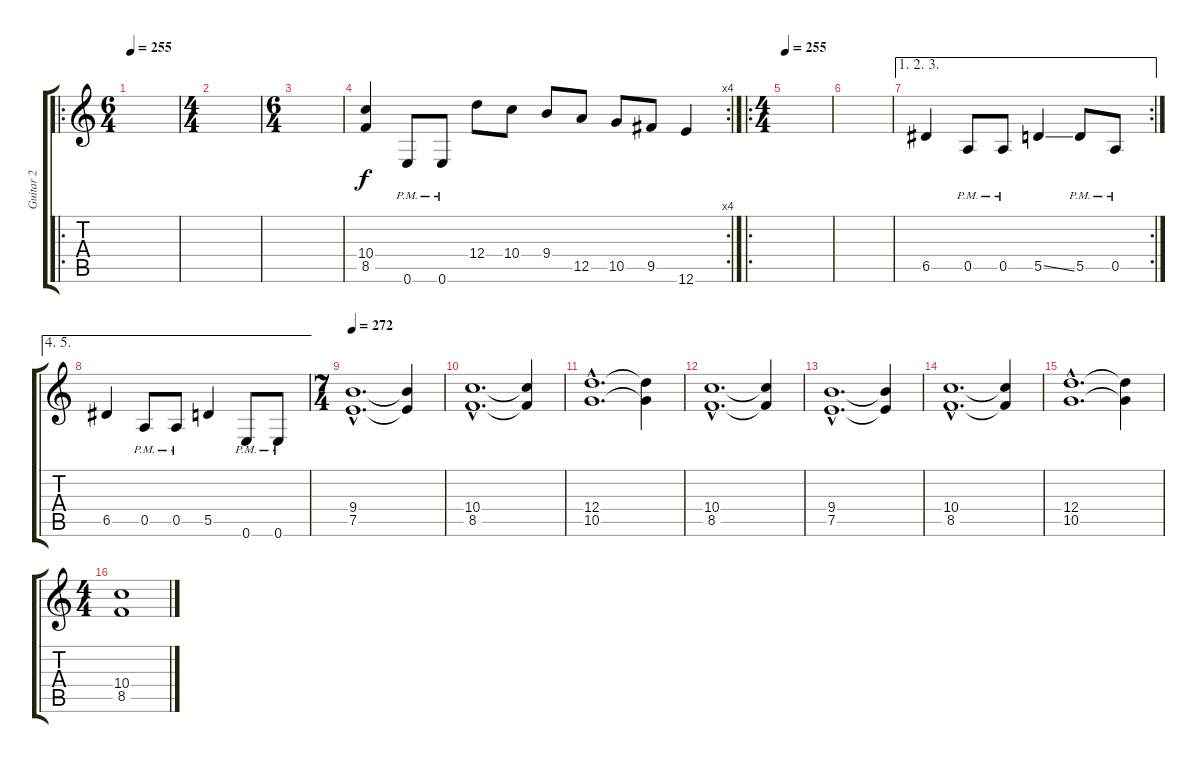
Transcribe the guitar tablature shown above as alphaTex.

\track ("Guitar 2" "Guitar 2") {instrument distortionguitar}
\staff {score tabs}
\tuning (E4 B3 G3 D3 A2 E2) {hide}
\ro
\ts (6 4)
\tempo 255
\clef g2
\ks c
|
\ts (4 4)
|
\ts (6 4)
|
\rc 4
(10.4 8.5).4{balance 16} 0.6{pm}.8 0.6{pm}.8 12.4.8 10.4.8 9.4.8 12.5.8 10.5.8 9.5.8 12.6.4 |
\ro
\ts (4 4)
\tempo 255
|
|
\ae (1 2 3)
\rc 2
6.5.4{balance 16} 0.5{pm}.8 0.5{pm}.8 5.5{ss}.4 5.5{pm}.8 0.5{pm}.8 |
\ae (4 5)
6.5.4{balance 16} 0.5{pm}.8 0.5{pm}.8 5.5.4 0.6{pm}.8 0.6{pm}.8 |
\ts (7 4)
\tempo 272
(9.4{hac} 7.5{hac}).1{d volume 16 balance 8} (9.4{t} 7.5{t}).4 |
(10.4{hac} 8.5{hac}).1{d} (10.4{t} 8.5{t}).4 |
(12.4{hac} 10.5{hac}).1{d} (12.4{t} 10.5{t}).4 |
(10.4{hac} 8.5{hac}).1{d} (10.4{t} 8.5{t}).4 |
(9.4{hac} 7.5{hac}).1{d volume 16 balance 8} (9.4{t} 7.5{t}).4 |
(10.4{hac} 8.5{hac}).1{d} (10.4{t} 8.5{t}).4 |
(12.4{hac} 10.5{hac}).1{d} (12.4{t} 10.5{t}).4 |
\ts (4 4)
(10.4 8.5).1
